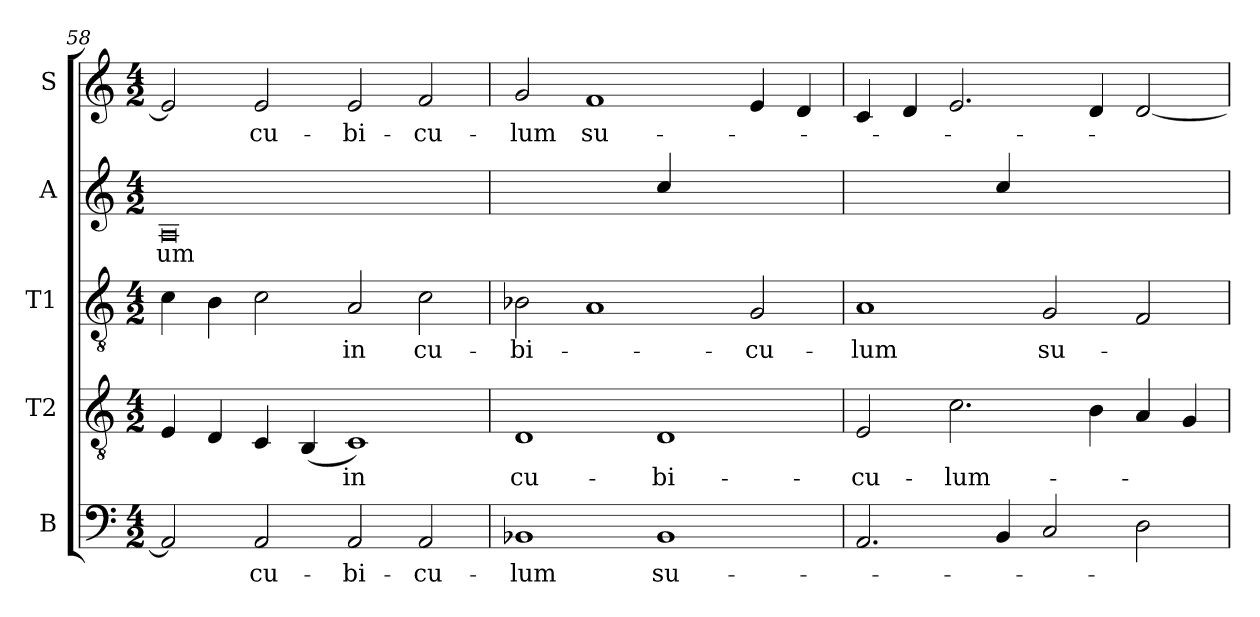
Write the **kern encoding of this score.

**kern	**text	**kern	**text	**kern	**text	**kern	**text	**kern	**text
*part5	*part5	*part4	*part4	*part3	*part3	*part2	*part2	*part1	*part1
*staff5	*staff5	*staff4	*staff4	*staff3	*staff3	*staff2	*staff2	*staff1	*staff1
*I"B	*	*I"T2	*	*I"T1	*	*I"A	*	*I"S	*
!!LO:PB:g=z
*clefF4	*	*clefGv2	*	*clefGv2	*	*clefG2	*	*clefG2	*
*M4/2	*	*M4/2	*	*M4/2	*	*M4/2	*	*M4/2	*
=58	=58	=58	=58	=58	=58	=58	=58	=58	=58
!	!	!	!	!	!	!	!LO:LY:b:cj	!	!
2AA/]	.	4E/	.	4c\	.	0A	-um	2e/]	.
.	.	4D/	.	4B\	.	.	.	.	.
!	!LO:LY:b:cj	!	!	!	!	!	!	!	!LO:LY:b:cj
2AA/	cu-	4C/	.	2c\	.	.	.	2e/	cu-
.	.	(>4BB/	.	.	.	.	.	.	.
!	!LO:LY:b:cj	!	!LO:LY:b:cj	!	!LO:LY:b:cj	!	!	!	!LO:LY:b
2AA/	-bi-	1C)	in	2A/	in	.	.	2e/	-bi-
!	!LO:LY:b:cj	!	!	!	!LO:LY:b:cj	!	!	!	!LO:LY:b:cj
2AA/	-cu-	.	.	2c\	cu-	.	.	2f/	-cu-
=59	=59	=59	=59	=59	=59	=59	=59	=59	=59
!	!LO:LY:b:cj	!	!LO:LY:b:cj	!	!LO:LY:b:cj	!	!	!	!LO:LY:b:cj
1BB-X	-lum	1D	cu-	2B-X\	-bi-	1ryy	.	2g/	-lum
!	!	!	!	!	!	!	!	!	!LO:LY:b:cj
.	.	.	.	1A	.	.	.	1f	su-
!	!LO:LY:b:cj	!	!LO:LY:b:cj	!	!	!	!	!	!
1BB-	su-	1D	-bi-	.	.	4cc/	.	.	.
.	.	.	.	.	.	2.ryy	.	.	.
!	!	!	!	!	!LO:LY:b:cj	!	!	!	!
.	.	.	.	2G/	-cu-	.	.	4e/	.
.	.	.	.	.	.	.	.	4d/	.
=60	=60	=60	=60	=60	=60	=60	=60	=60	=60
!	!	!	!LO:LY:b:cj	!	!LO:LY:b:cj	!	!	!	!
2.AA/	.	2E/	-cu-	1A	-lum	2.ryy	.	4c/	.
.	.	.	.	.	.	.	.	4d/	.
!	!	!	!LO:LY:b:cj	!	!	!	!	!	!
.	.	2.c\	-lum-	.	.	.	.	2.e/	.
4BB/	.	.	.	.	.	4cc/	.	.	.
!	!	!	!	!	!LO:LY:b:cj	!	!	!	!
2C/	.	.	.	2G/	su-	1ryy	.	.	.
.	.	4B\	.	.	.	.	.	4d/	.
2D\	.	4A/	.	2F/	.	.	.	[<2d/	.
.	.	4G/	.	.	.	.	.	.	.
=	=	=	=	=	=	=	=	=	=
*-	*-	*-	*-	*-	*-	*-	*-	*-	*-
